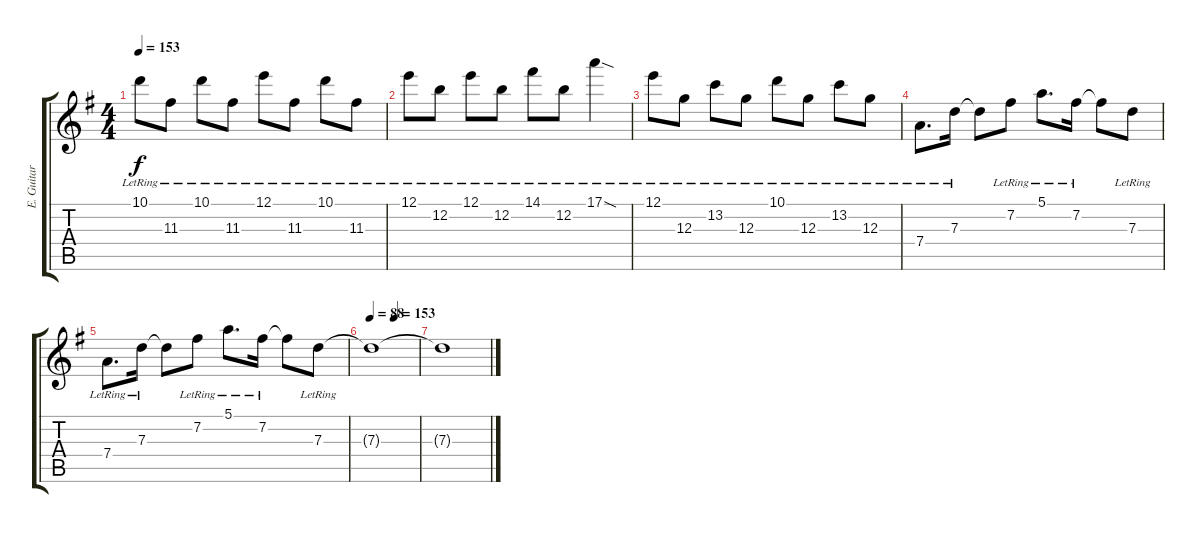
\track ("E. Guitar IV" "E. Guitar ") {instrument electricguitarclean}
\staff {score tabs}
\tuning (E4 B3 G3 D3 A2 E2) {hide}
\ts (4 4)
\tempo 153
\clef g2
\ks g
10.1{lr}.8{dy f} 11.3{lr}.8 10.1{lr}.8 11.3{lr}.8 12.1{lr}.8 11.3{lr}.8 10.1{lr}.8 11.3{lr}.8 |
12.1{lr}.8 12.2{lr}.8 12.1{lr}.8 12.2{lr}.8 14.1{lr}.8 12.2{lr}.8 17.1{sod lr}.4 |
12.1{lr}.8 12.3{lr}.8 13.2{lr}.8 12.3{lr}.8 10.1{lr}.8 12.3{lr}.8 13.2{lr}.8 12.3{lr}.8 |
7.4{lr}.8{d} 7.3{lr}.16 7.3{t}.8 7.2{lr}.8 5.1{lr}.8{d} 7.2{lr}.16 7.2{t}.8 7.3{lr}.8 |
7.4{lr}.8{d} 7.3{lr}.16 7.3{t}.8 7.2{lr}.8 5.1{lr}.8{d} 7.2{lr}.16 7.2{t}.8 7.3{lr}.8 |
\tempo 88
\tempo (153 0.5)
7.3{t}.1 |
7.3{t}.1
